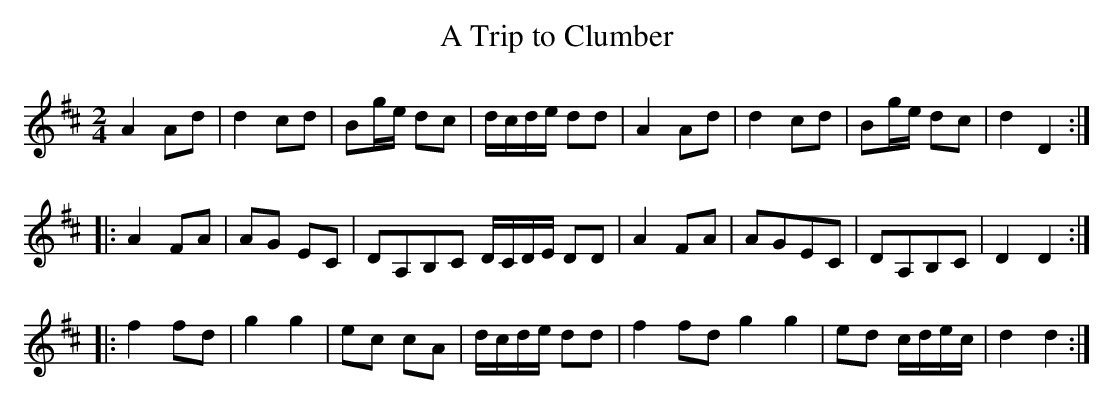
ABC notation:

X:1
T:Trip to Clumber, A
M:2/4
L:1/8
K:D
A2 Ad| d2 cd| Bg/e/ dc| d/c/d/e/ dd|\
A2 Ad| d2 cd| Bg/e/ dc| d2 D2::
A2 FA| AG EC| DA,B,C D/C/D/E/ DD|\
A2 FA| AGEC| DA,B,C| D2D2::
f2 fd| g2 g2| ec cA| d/c/d/e/ dd|\
f2fd g2 g2| ed c/d/e/c/| d2 d2:|
